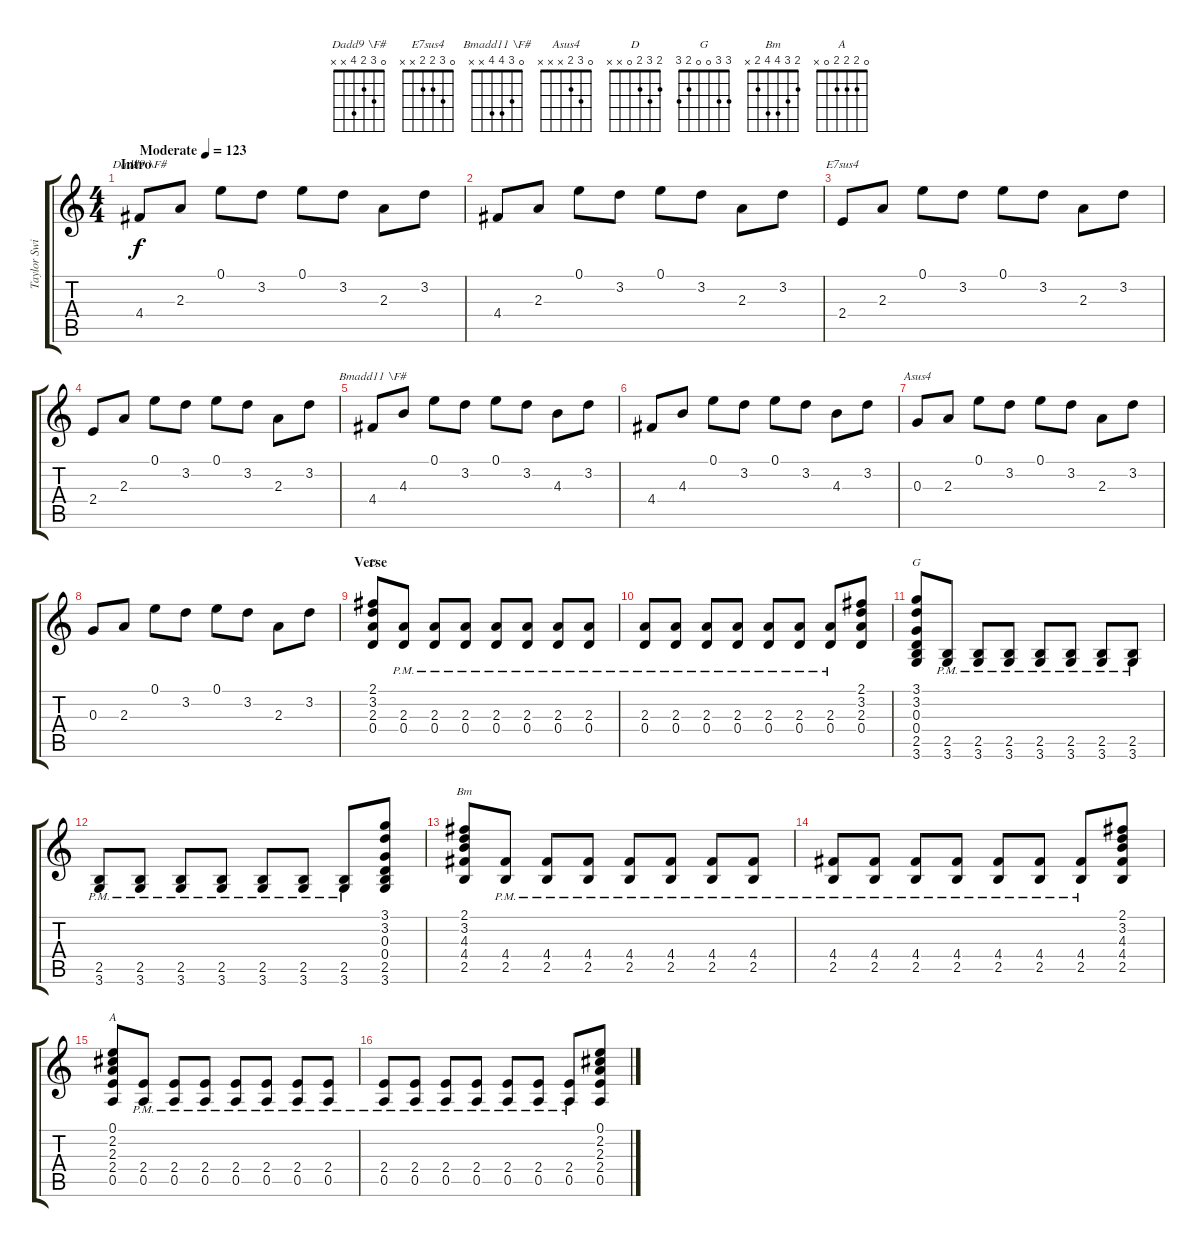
\track ("Taylor Swift" "Taylor Swi") {instrument acousticguitarsteel}
\staff {score tabs}
\tuning (E4 B3 G3 D3 A2 E2) {hide}
\chord ("Dadd9 \\F#" 0 3 2 4 x x)
\chord ("E7sus4" 0 3 2 2 x x)
\chord ("Bmadd11 \\F#" 0 3 4 4 x x)
\chord ("Asus4" 0 3 2 x x x)
\chord ("D" 2 3 2 0 x x)
\chord ("G" 3 3 0 0 2 3)
\chord ("Bm" 2 3 4 4 2 x)
\chord ("A" 0 2 2 2 0 x)
\ts (4 4)
\section ("" "Intro")
\tempo (123 "Moderate")
\clef g2
\ks c
4.4.8{ch "Dadd9 \\F#" dy f instrument acousticguitarsteel} 2.3.8 0.1.8 3.2.8 0.1.8 3.2.8 2.3.8 3.2.8 |
4.4.8 2.3.8 0.1.8 3.2.8 0.1.8 3.2.8 2.3.8 3.2.8 |
2.4.8{ch "E7sus4"} 2.3.8 0.1.8 3.2.8 0.1.8 3.2.8 2.3.8 3.2.8 |
2.4.8 2.3.8 0.1.8 3.2.8 0.1.8 3.2.8 2.3.8 3.2.8 |
4.4.8{ch "Bmadd11 \\F#"} 4.3.8 0.1.8 3.2.8 0.1.8 3.2.8 4.3.8 3.2.8 |
4.4.8 4.3.8 0.1.8 3.2.8 0.1.8 3.2.8 4.3.8 3.2.8 |
0.3.8{ch "Asus4"} 2.3.8 0.1.8 3.2.8 0.1.8 3.2.8 2.3.8 3.2.8 |
0.3.8 2.3.8 0.1.8 3.2.8 0.1.8 3.2.8 2.3.8 3.2.8 |
\section ("" "Verse")
(2.1 3.2 2.3 0.4).8{ch "D"} (2.3{pm} 0.4{pm}).8 (2.3{pm} 0.4{pm}).8 (2.3{pm} 0.4{pm}).8 (2.3{pm} 0.4{pm}).8 (2.3{pm} 0.4{pm}).8 (2.3{pm} 0.4{pm}).8 (2.3{pm} 0.4{pm}).8 |
(2.3{pm} 0.4{pm}).8 (2.3{pm} 0.4{pm}).8 (2.3{pm} 0.4{pm}).8 (2.3{pm} 0.4{pm}).8 (2.3{pm} 0.4{pm}).8 (2.3{pm} 0.4{pm}).8 (2.3{pm} 0.4{pm}).8 (2.1 3.2 2.3 0.4).8 |
(3.1 3.2 0.3 0.4 2.5 3.6).8{ch "G"} (2.5{pm} 3.6{pm}).8 (2.5{pm} 3.6{pm}).8 (2.5{pm} 3.6{pm}).8 (2.5{pm} 3.6{pm}).8 (2.5{pm} 3.6{pm}).8 (2.5{pm} 3.6{pm}).8 (2.5{pm} 3.6{pm}).8 |
(2.5{pm} 3.6{pm}).8 (2.5{pm} 3.6{pm}).8 (2.5{pm} 3.6{pm}).8 (2.5{pm} 3.6{pm}).8 (2.5{pm} 3.6{pm}).8 (2.5{pm} 3.6{pm}).8 (2.5{pm} 3.6{pm}).8 (3.1 3.2 0.3 0.4 2.5 3.6).8 |
(2.1 3.2 4.3 4.4 2.5).8{ch "Bm"} (4.4{pm} 2.5{pm}).8 (4.4{pm} 2.5{pm}).8 (4.4{pm} 2.5{pm}).8 (4.4{pm} 2.5{pm}).8 (4.4{pm} 2.5{pm}).8 (4.4{pm} 2.5{pm}).8 (4.4{pm} 2.5{pm}).8 |
(4.4{pm} 2.5{pm}).8 (4.4{pm} 2.5{pm}).8 (4.4{pm} 2.5{pm}).8 (4.4{pm} 2.5{pm}).8 (4.4{pm} 2.5{pm}).8 (4.4{pm} 2.5{pm}).8 (4.4{pm} 2.5{pm}).8 (2.1 3.2 4.3 4.4 2.5).8 |
(0.1 2.2 2.3 2.4 0.5).8{ch "A"} (2.4{pm} 0.5{pm}).8 (2.4{pm} 0.5{pm}).8 (2.4{pm} 0.5{pm}).8 (2.4{pm} 0.5{pm}).8 (2.4{pm} 0.5{pm}).8 (2.4{pm} 0.5{pm}).8 (2.4{pm} 0.5{pm}).8 |
(2.4{pm} 0.5{pm}).8 (2.4{pm} 0.5{pm}).8 (2.4{pm} 0.5{pm}).8 (2.4{pm} 0.5{pm}).8 (2.4{pm} 0.5{pm}).8 (2.4{pm} 0.5{pm}).8 (2.4{pm} 0.5{pm}).8 (0.1 2.2 2.3 2.4 0.5).8
